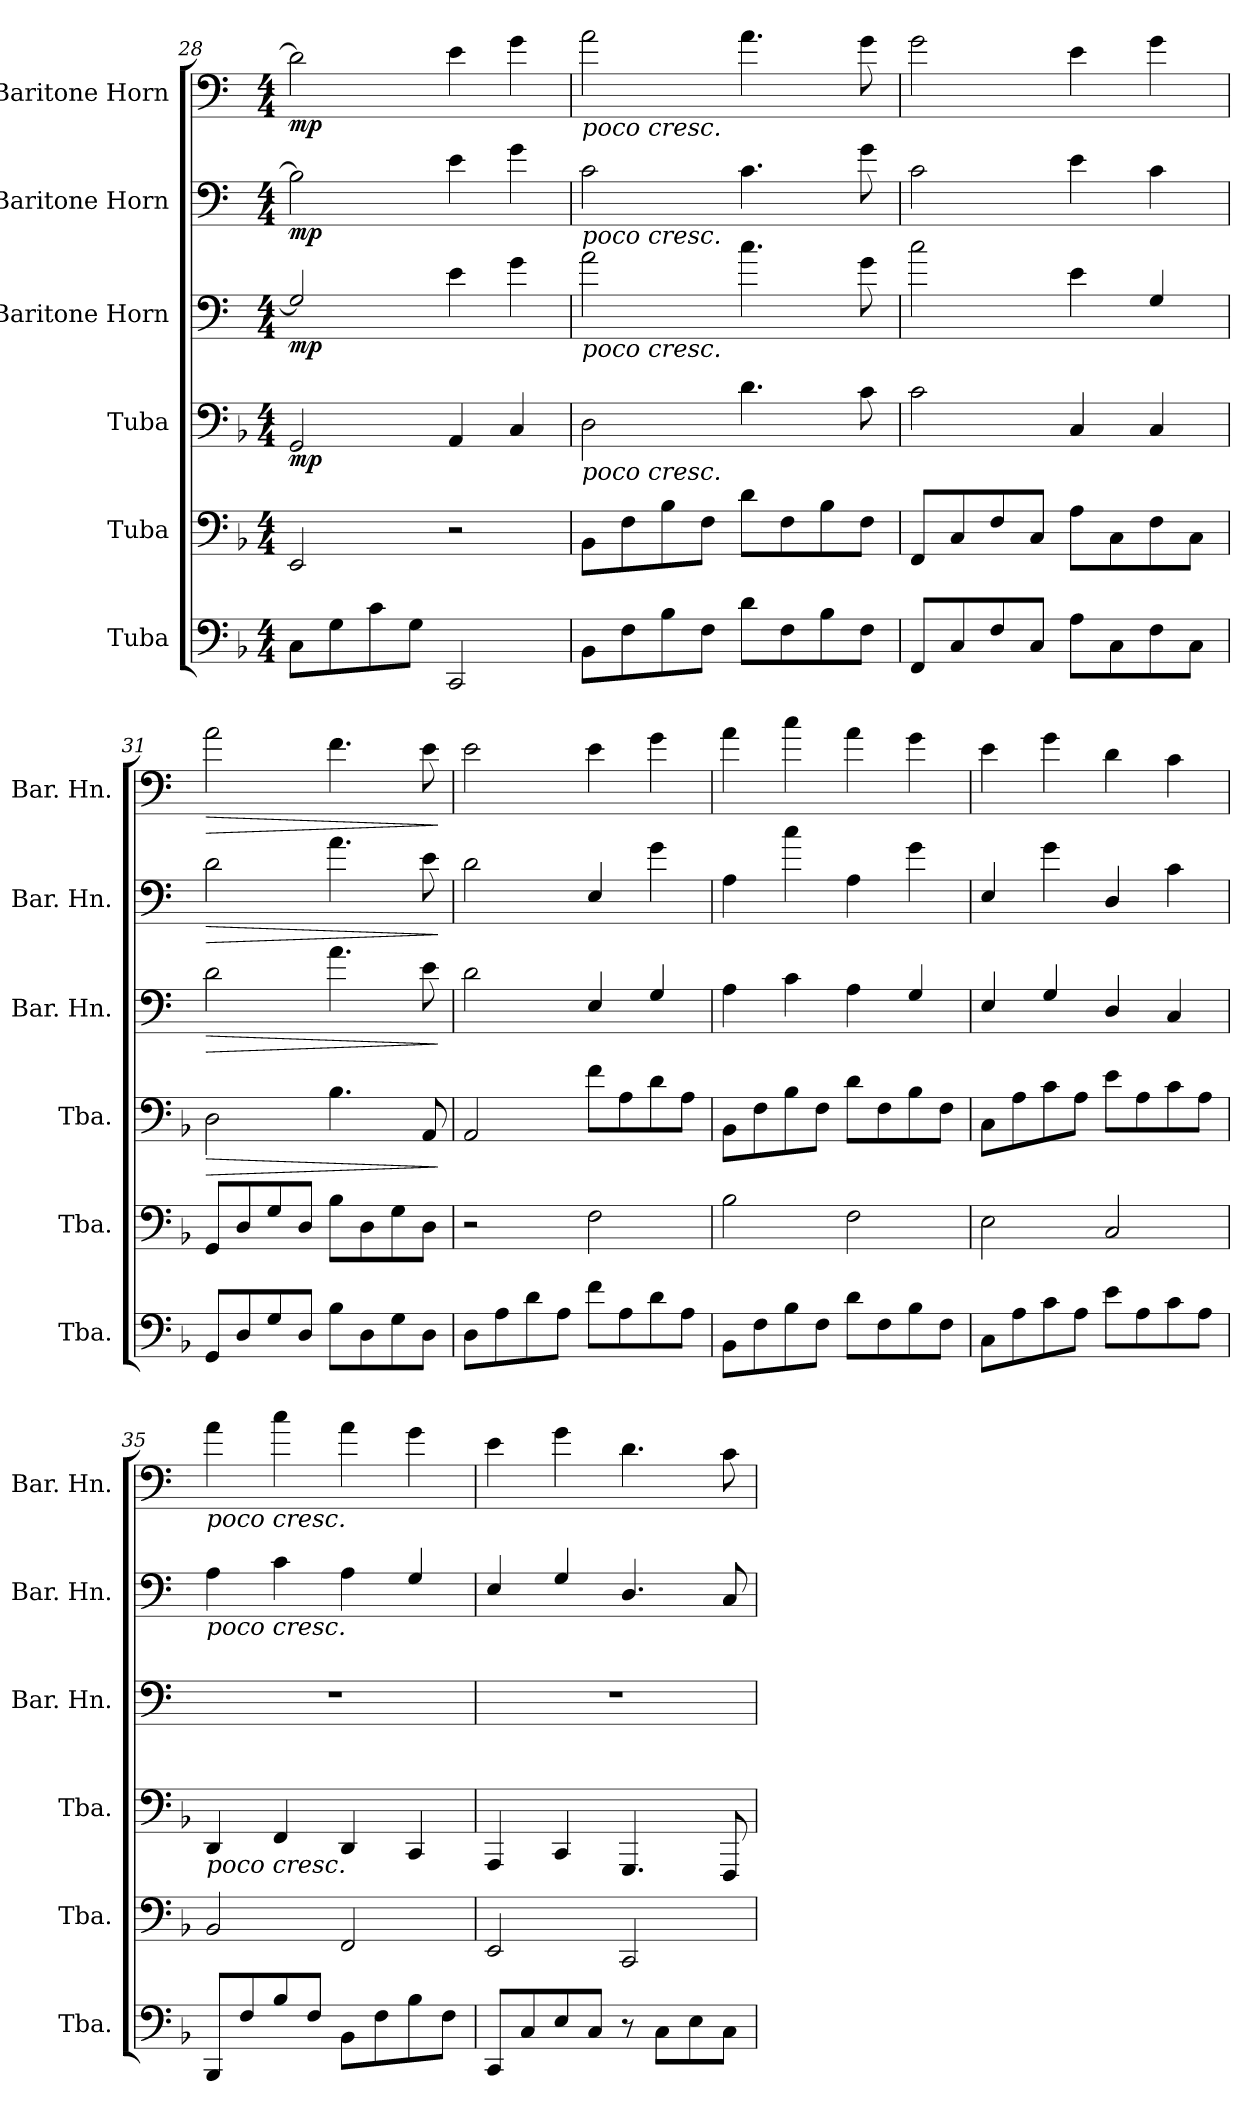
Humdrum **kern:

**kern	**kern	**kern	**dynam	**kern	**dynam	**kern	**dynam	**kern	**dynam
*part6	*part5	*part4	*part4	*part3	*part3	*part2	*part2	*part1	*part1
*staff6	*staff5	*staff4	*staff4	*staff3	*staff3	*staff2	*staff2	*staff1	*staff1
*I"Tuba	*I"Tuba	*I"Tuba	*	*I"Baritone Horn	*	*I"Baritone Horn	*	*I"Baritone Horn	*
*I'Tba.	*I'Tba.	*I'Tba.	*	*I'Bar. Hn.	*	*I'Bar. Hn.	*	*I'Bar. Hn.	*
*clefF4	*clefF4	*clefF4	*	*clefF4	*	*clefF4	*	*clefF4	*
*	*	*	*	*ITrd4c7	*	*ITrd4c7	*	*ITrd4c7	*
*k[b-]	*k[b-]	*k[b-]	*	*k[b-]	*	*k[b-]	*	*k[b-]	*
*M4/4	*M4/4	*M4/4	*	*M4/4	*	*M4/4	*	*M4/4	*
=28	=28	=28	=28	=28	=28	=28	=28	=28	=28
!	!	!	!LO:DY:b	!	!LO:DY:b	!	!LO:DY:b	!	!LO:DY:b
8C\L	2EE/	2GG/	mp	2C/]	mp	2E\]	mp	2G\]	mp
8G\	.	.	.	.	.	.	.	.	.
8c\	.	.	.	.	.	.	.	.	.
8G\J	.	.	.	.	.	.	.	.	.
2CC/	2r	4AA/	.	4A\	.	4A\	.	4A\	.
.	.	4C/	.	4c\	.	4c\	.	4c\	.
!!LO:LB:g=z
=29	=29	=29	=29	=29	=29	=29	=29	=29	=29
!	!	!	!	!	!	!	!	!LO:TX:b:i:t=poco cresc.	!
!	!	!	!	!	!	!LO:TX:b:i:t=poco cresc.	!	!	!
!	!	!	!	!LO:TX:b:i:t=poco cresc.	!	!	!	!	!
!	!	!LO:TX:b:i:t=poco cresc.	!	!	!	!	!	!	!
8BB-\L	8BB-\L	2D\	.	2d\	.	2F\	.	2d\	.
8F\	8F\	.	.	.	.	.	.	.	.
8B-\	8B-\	.	.	.	.	.	.	.	.
8F\J	8F\J	.	.	.	.	.	.	.	.
8d\L	8d\L	4.d\	.	4.f\	.	4.F\	.	4.d\	.
8F\	8F\	.	.	.	.	.	.	.	.
8B-\	8B-\	.	.	.	.	.	.	.	.
8F\J	8F\J	8c\	.	8c\	.	8c\	.	8c\	.
=30	=30	=30	=30	=30	=30	=30	=30	=30	=30
8FF/L	8FF/L	2c\	.	2f\	.	2F\	.	2c\	.
8C/	8C/	.	.	.	.	.	.	.	.
8F/	8F/	.	.	.	.	.	.	.	.
8C/J	8C/J	.	.	.	.	.	.	.	.
8A\L	8A\L	4C/	.	4A\	.	4A\	.	4A\	.
8C\	8C\	.	.	.	.	.	.	.	.
8F\	8F\	4C/	.	4C/	.	4F\	.	4c\	.
8C\J	8C\J	.	.	.	.	.	.	.	.
=31	=31	=31	=31	=31	=31	=31	=31	=31	=31
!	!	!	!LO:HP:b	!	!LO:HP:b	!	!LO:HP:b	!	!LO:HP:b
8GG/L	8GG/L	2D\	>	2G\	>	2G\	>	2d\	>
8D/	8D/	.	.	.	.	.	.	.	.
8G/	8G/	.	.	.	.	.	.	.	.
8D/J	8D/J	.	.	.	.	.	.	.	.
8B-\L	8B-\L	4.B-\	.	4.d\	.	4.d\	.	4.B-\	.
8D\	8D\	.	.	.	.	.	.	.	.
8G\	8G\	.	.	.	.	.	.	.	.
8D\J	8D\J	8AA/	.	8A\	.	8A\	.	8A\	.
.	.	.	]	.	]	.	]	.	]
=32	=32	=32	=32	=32	=32	=32	=32	=32	=32
8D\L	2r	2AA/	.	2G\	.	2G\	.	2A\	.
8A\	.	.	.	.	.	.	.	.	.
8d\	.	.	.	.	.	.	.	.	.
8A\J	.	.	.	.	.	.	.	.	.
8f\L	2F\	8f\L	.	4AA/	.	4AA/	.	4A\	.
8A\	.	8A\	.	.	.	.	.	.	.
8d\	.	8d\	.	4C/	.	4c\	.	4c\	.
8A\J	.	8A\J	.	.	.	.	.	.	.
=33	=33	=33	=33	=33	=33	=33	=33	=33	=33
8BB-\L	2B-\	8BB-\L	.	4D\	.	4D\	.	4d\	.
8F\	.	8F\	.	.	.	.	.	.	.
8B-\	.	8B-\	.	4F\	.	4f\	.	4f\	.
8F\J	.	8F\J	.	.	.	.	.	.	.
8d\L	2F\	8d\L	.	4D\	.	4D\	.	4d\	.
8F\	.	8F\	.	.	.	.	.	.	.
8B-\	.	8B-\	.	4C/	.	4c\	.	4c\	.
8F\J	.	8F\J	.	.	.	.	.	.	.
!!LO:PB:g=z
=34	=34	=34	=34	=34	=34	=34	=34	=34	=34
8C\L	2E\	8C\L	.	4AA/	.	4AA/	.	4A\	.
8A\	.	8A\	.	.	.	.	.	.	.
8c\	.	8c\	.	4C/	.	4c\	.	4c\	.
8A\J	.	8A\J	.	.	.	.	.	.	.
8e\L	2C/	8e\L	.	4GG/	.	4GG/	.	4G\	.
8A\	.	8A\	.	.	.	.	.	.	.
8c\	.	8c\	.	4FF/	.	4F\	.	4F\	.
8A\J	.	8A\J	.	.	.	.	.	.	.
=35	=35	=35	=35	=35	=35	=35	=35	=35	=35
!	!	!	!	!	!	!	!	!LO:TX:b:i:t=poco cresc.	!
!	!	!	!	!	!	!LO:TX:b:i:t=poco cresc.	!	!	!
!	!	!LO:TX:b:i:t=poco cresc.	!	!	!	!	!	!	!
8BBB-/L	2BB-/	4DD/	.	1r	.	4D\	.	4d\	.
8F/	.	.	.	.	.	.	.	.	.
8B-/	.	4FF/	.	.	.	4F\	.	4f\	.
8F/J	.	.	.	.	.	.	.	.	.
8BB-\L	2FF/	4DD/	.	.	.	4D\	.	4d\	.
8F\	.	.	.	.	.	.	.	.	.
8B-\	.	4CC/	.	.	.	4C/	.	4c\	.
8F\J	.	.	.	.	.	.	.	.	.
=36	=36	=36	=36	=36	=36	=36	=36	=36	=36
8CC/L	2EE/	4AAA/	.	1r	.	4AA/	.	4A\	.
8C/	.	.	.	.	.	.	.	.	.
8E/	.	4CC/	.	.	.	4C/	.	4c\	.
8C/J	.	.	.	.	.	.	.	.	.
8r	2CC/	4.GGG/	.	.	.	4.GG/	.	4.G\	.
8C\L	.	.	.	.	.	.	.	.	.
8E\	.	.	.	.	.	.	.	.	.
8C\J	.	8FFF/	.	.	.	8FF/	.	8F\	.
=	=	=	=	=	=	=	=	=	=
*-	*-	*-	*-	*-	*-	*-	*-	*-	*-
